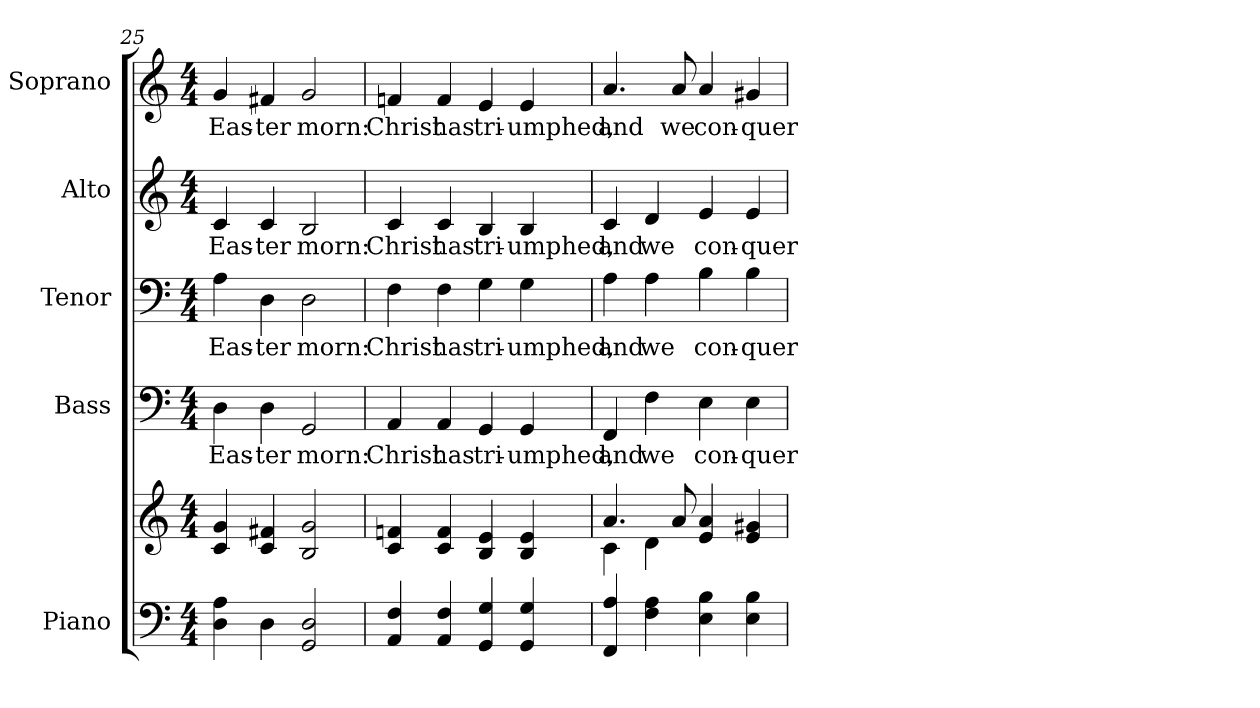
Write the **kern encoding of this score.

**kern	**kern	**kern	**text	**kern	**text	**kern	**text	**kern	**text
*part5	*part5	*part4	*part4	*part3	*part3	*part2	*part2	*part1	*part1
*staff6	*staff5	*staff4	*staff4	*staff3	*staff3	*staff2	*staff2	*staff1	*staff1
*I"Piano	*	*I"Bass	*	*I"Tenor	*	*I"Alto	*	*I"Soprano	*
*I'Pno.	*	*I'B.	*	*I'T.	*	*I'A.	*	*I'S.	*
!!LO:PB:g=z
*clefF4	*clefG2	*clefF4	*	*clefF4	*	*clefG2	*	*clefG2	*
*k[]	*k[]	*k[]	*	*k[]	*	*k[]	*	*k[]	*
*C:	*C:	*C:	*	*C:	*	*C:	*	*C:	*
*M4/4	*M4/4	*M4/4	*	*M4/4	*	*M4/4	*	*M4/4	*
=25	=25	=25	=25	=25	=25	=25	=25	=25	=25
!	!	!	!LO:LY:b:color=#000000	!	!	!	!	!	!
!	!	!	!	!	!LO:LY:b:color=#000000	!	!	!	!
!	!	!	!	!	!	!	!LO:LY:b:color=#000000	!	!
!	!	!	!	!	!	!	!	!	!LO:LY:b:color=#000000
4Di\ 4Ai	4ci/ 4gi	4Di\	Eas-	4Ai\	Eas-	4ci/	Eas-	4gi/	Eas-
!	!	!	!LO:LY:b:color=#000000	!	!	!	!	!	!
!	!	!	!	!	!LO:LY:b:color=#000000	!	!	!	!
!	!	!	!	!	!	!	!LO:LY:b:color=#000000	!	!
!	!	!	!	!	!	!	!	!	!LO:LY:b:color=#000000
4Di\	4ci/ 4f#Xi	4Di\	-ter	4Di\	-ter	4ci/	-ter	4f#Xi/	-ter
!	!	!	!LO:LY:b:color=#000000	!	!	!	!	!	!
!	!	!	!	!	!LO:LY:b:color=#000000	!	!	!	!
!	!	!	!	!	!	!	!LO:LY:b:color=#000000	!	!
!	!	!	!	!	!	!	!	!	!LO:LY:b:color=#000000
2GGi/ 2Di	2Bi/ 2gi	2GGi/	morn:	2Di\	morn:	2Bi/	morn:	2gi/	morn:
=26	=26	=26	=26	=26	=26	=26	=26	=26	=26
!	!	!	!LO:LY:b:color=#000000	!	!	!	!	!	!
!	!	!	!	!	!LO:LY:b:color=#000000	!	!	!	!
!	!	!	!	!	!	!	!LO:LY:b:color=#000000	!	!
!	!	!	!	!	!	!	!	!	!LO:LY:b:color=#000000
4AAi/ 4Fi	4ci/ 4fni	4AAi/	Christ	4Fi\	Christ	4ci/	Christ	4fni/	Christ
!	!	!	!LO:LY:b:color=#000000	!	!	!	!	!	!
!	!	!	!	!	!LO:LY:b:color=#000000	!	!	!	!
!	!	!	!	!	!	!	!LO:LY:b:color=#000000	!	!
!	!	!	!	!	!	!	!	!	!LO:LY:b:color=#000000
4AAi/ 4Fi	4ci/ 4fi	4AAi/	has	4Fi\	has	4ci/	has	4fi/	has
!	!	!	!LO:LY:b:color=#000000	!	!	!	!	!	!
!	!	!	!	!	!LO:LY:b:color=#000000	!	!	!	!
!	!	!	!	!	!	!	!LO:LY:b:color=#000000	!	!
!	!	!	!	!	!	!	!	!	!LO:LY:b:color=#000000
4GGi/ 4Gi	4Bi/ 4ei	4GGi/	tri-	4Gi\	tri-	4Bi/	tri-	4ei/	tri-
!	!	!	!LO:LY:b:color=#000000	!	!	!	!	!	!
!	!	!	!	!	!LO:LY:b:color=#000000	!	!	!	!
!	!	!	!	!	!	!	!LO:LY:b:color=#000000	!	!
!	!	!	!	!	!	!	!	!	!LO:LY:b:color=#000000
4GGi/ 4Gi	4Bi/ 4ei	4GGi/	-umphed,	4Gi\	-umphed,	4Bi/	-umphed,	4ei/	-umphed,
!!LO:PB:g=z
=27	=27	=27	=27	=27	=27	=27	=27	=27	=27
*	*^	*	*	*	*	*	*	*	*
!	!	!	!	!LO:LY:b:color=#000000	!	!	!	!	!	!
!	!	!	!	!	!	!LO:LY:b:color=#000000	!	!	!	!
!	!	!	!	!	!	!	!	!LO:LY:b:color=#000000	!	!
!	!	!	!	!	!	!	!	!	!	!LO:LY:b:color=#000000
4FFi/ 4Ai	4.ai/	4ci\	4FFi/	and	4Ai\	and	4ci/	and	4.ai/	and
!	!	!	!	!LO:LY:b:color=#000000	!	!	!	!	!	!
!	!	!	!	!	!	!LO:LY:b:color=#000000	!	!	!	!
!	!	!	!	!	!	!	!	!LO:LY:b:color=#000000	!	!
4Fi\ 4Ai	.	4di\	4Fi\	we	4Ai\	we	4di/	we	.	.
!	!	!	!	!	!	!	!	!	!	!LO:LY:b:color=#000000
.	8ai/	.	.	.	.	.	.	.	8ai/	we
!	!	!	!	!LO:LY:b:color=#000000	!	!	!	!	!	!
!	!	!	!	!	!	!LO:LY:b:color=#000000	!	!	!	!
!	!	!	!	!	!	!	!	!LO:LY:b:color=#000000	!	!
!	!	!	!	!	!	!	!	!	!	!LO:LY:b:color=#000000
4Ei\ 4Bi	4ei/ 4ai	2ryy	4Ei\	con-	4Bi\	con-	4ei/	con-	4ai/	con-
!	!	!	!	!LO:LY:b:color=#000000	!	!	!	!	!	!
!	!	!	!	!	!	!LO:LY:b:color=#000000	!	!	!	!
!	!	!	!	!	!	!	!	!LO:LY:b:color=#000000	!	!
!	!	!	!	!	!	!	!	!	!	!LO:LY:b:color=#000000
4Ei\ 4Bi	4ei/ 4g#Xi	.	4Ei\	-quer	4Bi\	-quer	4ei/	-quer	4g#Xi/	-quer
*	*v	*v	*	*	*	*	*	*	*	*
=	=	=	=	=	=	=	=	=	=
*-	*-	*-	*-	*-	*-	*-	*-	*-	*-
